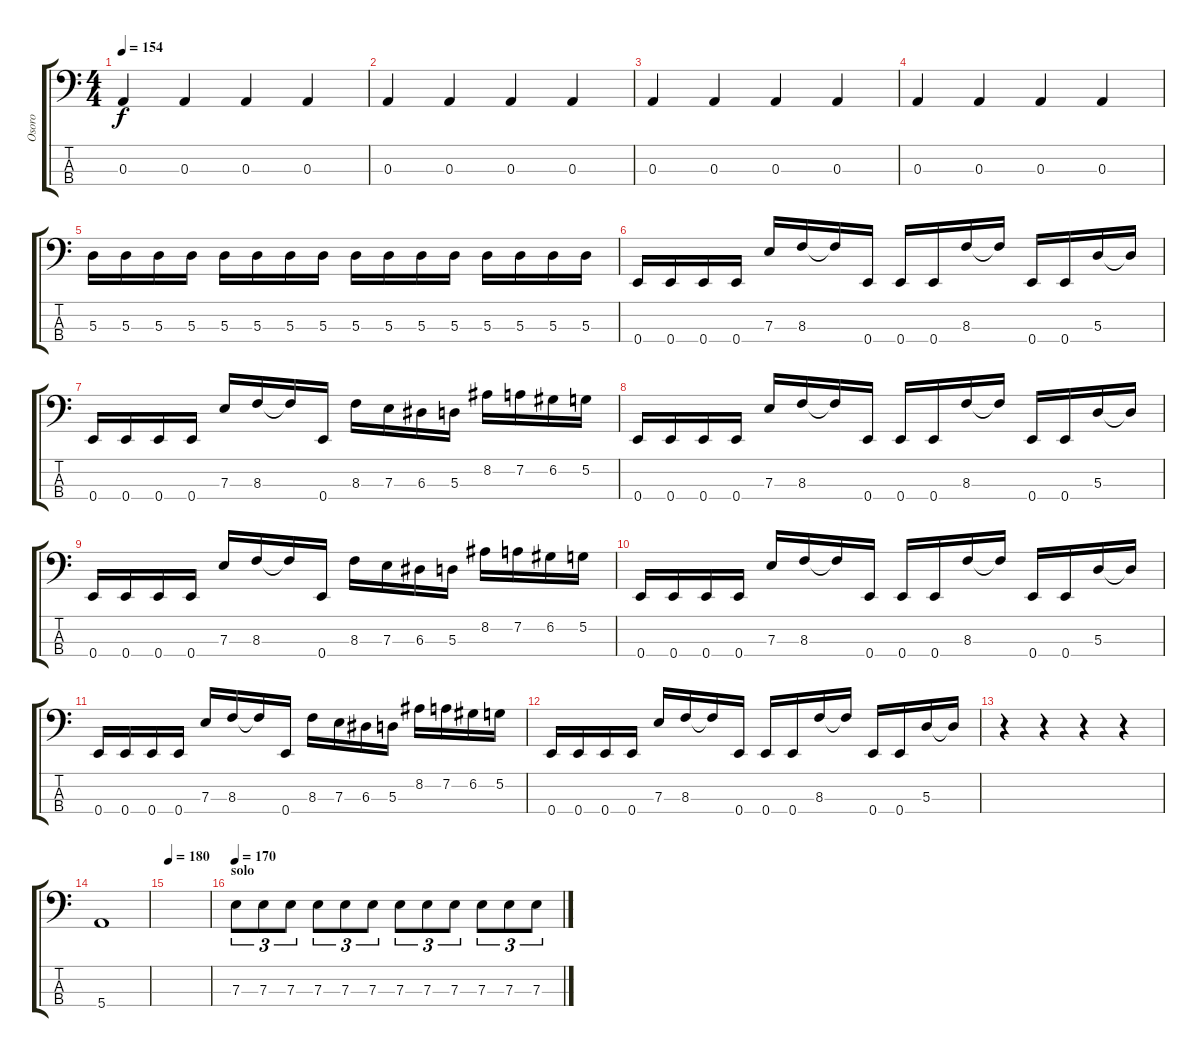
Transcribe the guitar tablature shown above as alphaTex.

\track ("Osoro" "Osoro") {instrument electricbasspick}
\staff {score tabs}
\tuning (G2 D2 A1 E1) {hide}
\ts (4 4)
\tempo 154
\clef f4
\ks c
0.3.4{dy f} 0.3.4 0.3.4 0.3.4 |
0.3.4 0.3.4 0.3.4 0.3.4 |
0.3.4 0.3.4 0.3.4 0.3.4 |
0.3.4 0.3.4 0.3.4 0.3.4 |
5.3.16 5.3.16 5.3.16 5.3.16 5.3.16 5.3.16 5.3.16 5.3.16 5.3.16 5.3.16 5.3.16 5.3.16 5.3.16 5.3.16 5.3.16 5.3.16 |
0.4.16 0.4.16 0.4.16 0.4.16 7.3.16 8.3.16 8.3{t}.16 0.4.16 0.4.16 0.4.16 8.3.16 8.3{t}.16 0.4.16 0.4.16 5.3.16 5.3{t}.16 |
0.4.16 0.4.16 0.4.16 0.4.16 7.3.16 8.3.16 8.3{t}.16 0.4.16 8.3.16 7.3.16 6.3.16 5.3.16 8.2.16 7.2.16 6.2.16 5.2.16 |
0.4.16 0.4.16 0.4.16 0.4.16 7.3.16 8.3.16 8.3{t}.16 0.4.16 0.4.16 0.4.16 8.3.16 8.3{t}.16 0.4.16 0.4.16 5.3.16 5.3{t}.16 |
0.4.16 0.4.16 0.4.16 0.4.16 7.3.16 8.3.16 8.3{t}.16 0.4.16 8.3.16 7.3.16 6.3.16 5.3.16 8.2.16 7.2.16 6.2.16 5.2.16 |
0.4.16 0.4.16 0.4.16 0.4.16 7.3.16 8.3.16 8.3{t}.16 0.4.16 0.4.16 0.4.16 8.3.16 8.3{t}.16 0.4.16 0.4.16 5.3.16 5.3{t}.16 |
0.4.16 0.4.16 0.4.16 0.4.16 7.3.16 8.3.16 8.3{t}.16 0.4.16 8.3.16 7.3.16 6.3.16 5.3.16 8.2.16 7.2.16 6.2.16 5.2.16 |
0.4.16 0.4.16 0.4.16 0.4.16 7.3.16 8.3.16 8.3{t}.16 0.4.16 0.4.16 0.4.16 8.3.16 8.3{t}.16 0.4.16 0.4.16 5.3.16 5.3{t}.16 |
r.4 r.4 r.4 r.4 |
5.4.1 |
\tempo 180
|
\section ("" "solo")
\tempo 170
7.3.8{tu (3 2)} 7.3.8{tu (3 2)} 7.3.8{tu (3 2)} 7.3.8{tu (3 2)} 7.3.8{tu (3 2)} 7.3.8{tu (3 2)} 7.3.8{tu (3 2)} 7.3.8{tu (3 2)} 7.3.8{tu (3 2)} 7.3.8{tu (3 2)} 7.3.8{tu (3 2)} 7.3.8{tu (3 2)}
